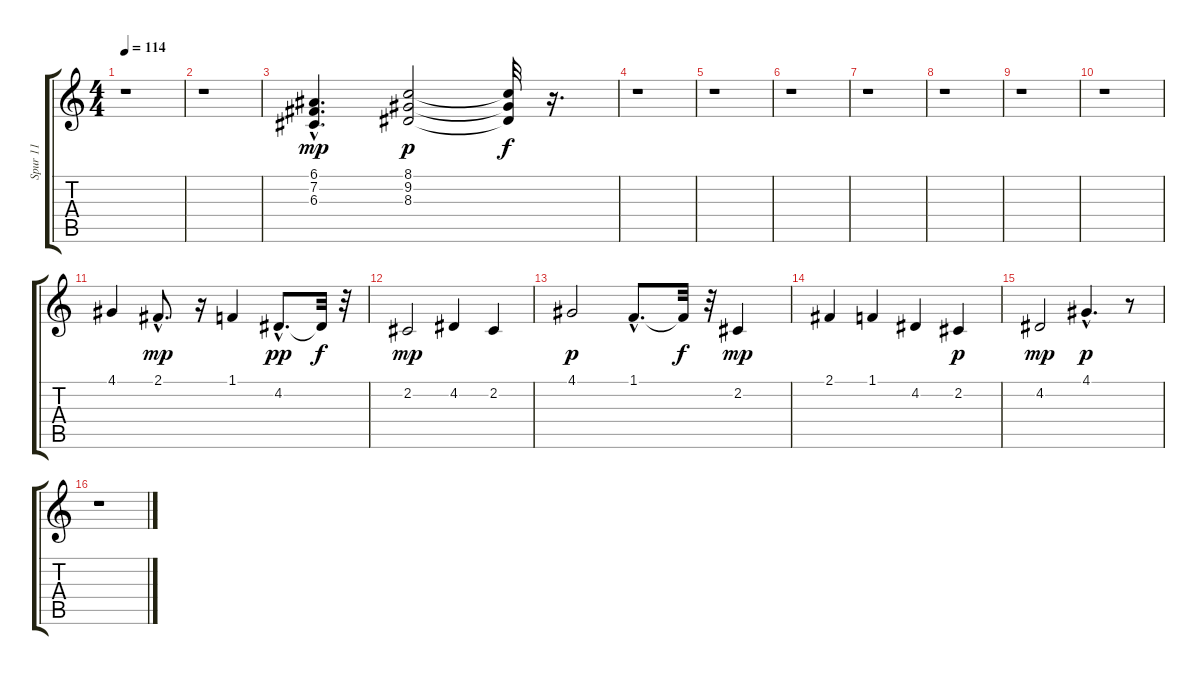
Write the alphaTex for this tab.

\track ("Spur 11" "Spur 11") {instrument frenchhorn}
\staff {score tabs}
\tuning (E4 B3 G3 D3 A2 E2) {hide}
\ts (4 4)
\tempo 114
\clef g2
\ks c
r.1{dy p} |
r.1 |
(6.1{hac} 7.2{hac} 6.3).4{d dy mp} (8.1 9.2 8.3).2{dy p} (8.1{t} 9.2{t} 8.3{t}).32{dy f} r.16{d} |
r.1 |
r.1 |
r.1 |
r.1 |
r.1 |
r.1 |
r.1 |
4.1.4 2.1{hac}.8{d dy mp} r.16 1.1.4 4.2{hac}.8{d dy pp} 4.2{t}.32{dy f} r.32 |
2.2.2{dy mp} 4.2.4 2.2.4 |
4.1.2{dy p} 1.1{hac}.8{d} 1.1{t}.32{dy f} r.32 2.2.4{dy mp} |
2.1.4 1.1.4 4.2.4 2.2.4{dy p} |
4.2.2{dy mp} 4.1{hac}.4{d dy p} r.8 |
r.1
